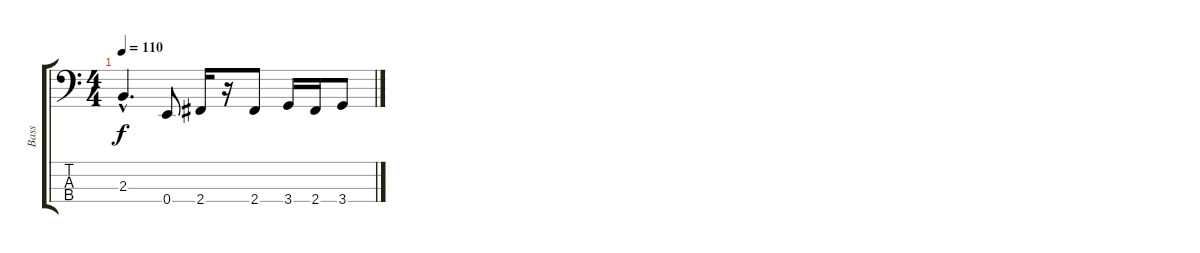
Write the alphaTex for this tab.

\track ("Bass" "Bass") {instrument electricbassfinger}
\staff {score tabs}
\tuning (G2 D2 A1 E1) {hide}
\ts (4 4)
\tempo 110
\clef f4
\ks c
2.3{hac t}.4{d dy f} 0.4.8 2.4.16 r.16 2.4.8 3.4.16 2.4.16 3.4.8
